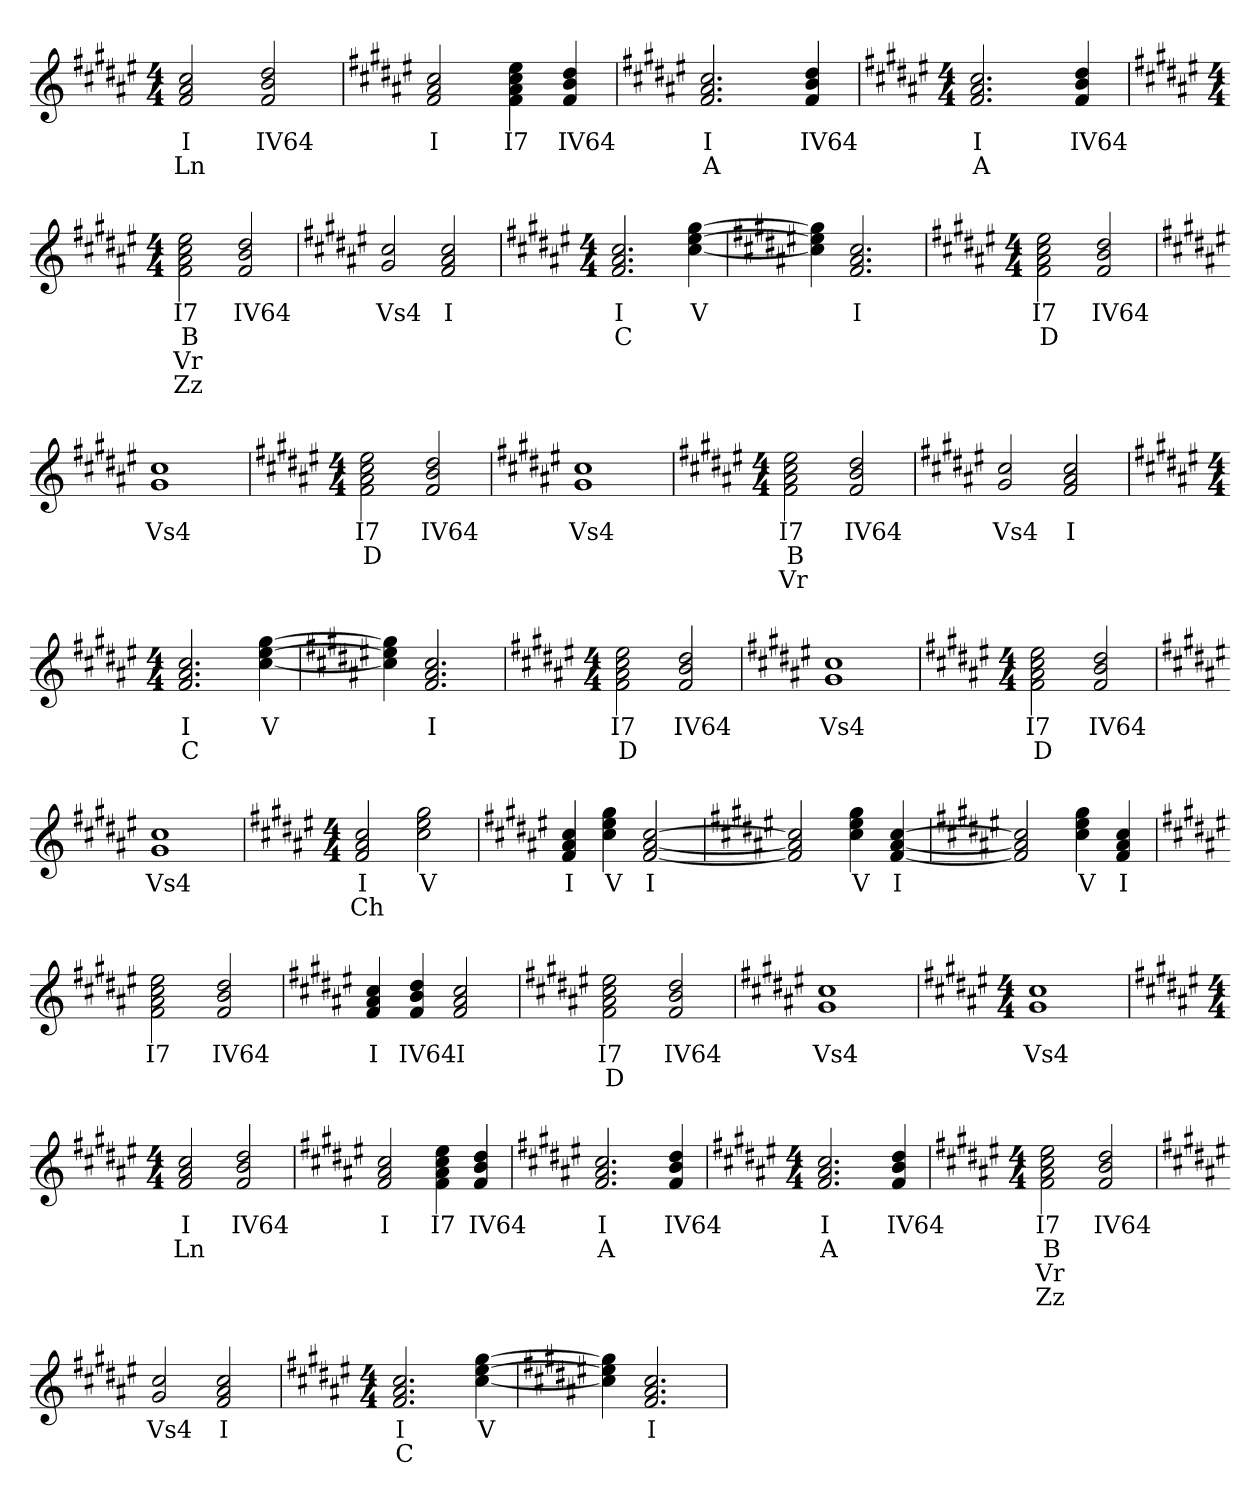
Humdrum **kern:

**kern	**text	**text	**text	**text
*part1	*part1	*part1	*part1	*part1
*staff1	*staff1	*staff1	*staff1	*staff1
*k[f#c#g#d#a#e#]	*	*	*	*
*F#:	*	*	*	*
*M4/4	*	*	*	*
=	=	=	=	=
2f# 2a# 2cc#	I	Ln	.	.
2f# 2b 2dd#	IV64	.	.	.
=	=	=	=	=
*k[f#c#g#d#a#e#]	*	*	*	*
*F#:	*	*	*	*
2f# 2a# 2cc#	I	.	.	.
4f# 4a# 4cc# 4ee#	I7	.	.	.
4f# 4b 4dd#	IV64	.	.	.
=	=	=	=	=
*k[f#c#g#d#a#e#]	*	*	*	*
*F#:	*	*	*	*
2.f# 2.a# 2.cc#	I	A	.	.
4f# 4b 4dd#	IV64	.	.	.
=	=	=	=	=
*k[f#c#g#d#a#e#]	*	*	*	*
*F#:	*	*	*	*
*M4/4	*	*	*	*
2.f# 2.a# 2.cc#	I	A	.	.
4f# 4b 4dd#	IV64	.	.	.
=	=	=	=	=
*k[f#c#g#d#a#e#]	*	*	*	*
*F#:	*	*	*	*
*M4/4	*	*	*	*
2f# 2a# 2cc# 2ee#	I7	B	Vr	Zz
2f# 2b 2dd#	IV64	.	.	.
=	=	=	=	=
*k[f#c#g#d#a#e#]	*	*	*	*
*F#:	*	*	*	*
2g# 2cc#	Vs4	.	.	.
2f# 2a# 2cc#	I	.	.	.
=	=	=	=	=
*k[f#c#g#d#a#e#]	*	*	*	*
*F#:	*	*	*	*
*M4/4	*	*	*	*
2.f# 2.a# 2.cc#	I	C	.	.
[4cc# [4ee# [4gg#	V	.	.	.
=	=	=	=	=
*k[f#c#g#d#a#e#]	*	*	*	*
*F#:	*	*	*	*
4cc#] 4ee#] 4gg#]	.	.	.	.
2.f# 2.a# 2.cc#	I	.	.	.
=	=	=	=	=
*k[f#c#g#d#a#e#]	*	*	*	*
*F#:	*	*	*	*
*M4/4	*	*	*	*
2f# 2a# 2cc# 2ee#	I7	D	.	.
2f# 2b 2dd#	IV64	.	.	.
=	=	=	=	=
*k[f#c#g#d#a#e#]	*	*	*	*
*F#:	*	*	*	*
1g# 1cc#	Vs4	.	.	.
=	=	=	=	=
*k[f#c#g#d#a#e#]	*	*	*	*
*F#:	*	*	*	*
*M4/4	*	*	*	*
2f# 2a# 2cc# 2ee#	I7	D	.	.
2f# 2b 2dd#	IV64	.	.	.
=	=	=	=	=
*k[f#c#g#d#a#e#]	*	*	*	*
*F#:	*	*	*	*
1g# 1cc#	Vs4	.	.	.
=	=	=	=	=
*k[f#c#g#d#a#e#]	*	*	*	*
*F#:	*	*	*	*
*M4/4	*	*	*	*
2f# 2a# 2cc# 2ee#	I7	B	Vr	.
2f# 2b 2dd#	IV64	.	.	.
=	=	=	=	=
*k[f#c#g#d#a#e#]	*	*	*	*
*F#:	*	*	*	*
2g# 2cc#	Vs4	.	.	.
2f# 2a# 2cc#	I	.	.	.
=	=	=	=	=
*k[f#c#g#d#a#e#]	*	*	*	*
*F#:	*	*	*	*
*M4/4	*	*	*	*
2.f# 2.a# 2.cc#	I	C	.	.
[4cc# [4ee# [4gg#	V	.	.	.
=	=	=	=	=
*k[f#c#g#d#a#e#]	*	*	*	*
*F#:	*	*	*	*
4cc#] 4ee#] 4gg#]	.	.	.	.
2.f# 2.a# 2.cc#	I	.	.	.
=	=	=	=	=
*k[f#c#g#d#a#e#]	*	*	*	*
*F#:	*	*	*	*
*M4/4	*	*	*	*
2f# 2a# 2cc# 2ee#	I7	D	.	.
2f# 2b 2dd#	IV64	.	.	.
=	=	=	=	=
*k[f#c#g#d#a#e#]	*	*	*	*
*F#:	*	*	*	*
1g# 1cc#	Vs4	.	.	.
=	=	=	=	=
*k[f#c#g#d#a#e#]	*	*	*	*
*F#:	*	*	*	*
*M4/4	*	*	*	*
2f# 2a# 2cc# 2ee#	I7	D	.	.
2f# 2b 2dd#	IV64	.	.	.
=	=	=	=	=
*k[f#c#g#d#a#e#]	*	*	*	*
*F#:	*	*	*	*
1g# 1cc#	Vs4	.	.	.
=	=	=	=	=
*k[f#c#g#d#a#e#]	*	*	*	*
*F#:	*	*	*	*
*M4/4	*	*	*	*
2f# 2a# 2cc#	I	Ch	.	.
2cc# 2ee# 2gg#	V	.	.	.
=	=	=	=	=
*k[f#c#g#d#a#e#]	*	*	*	*
*F#:	*	*	*	*
4f# 4a# 4cc#	I	.	.	.
4cc# 4ee# 4gg#	V	.	.	.
[2f# [2a# [2cc#	I	.	.	.
=	=	=	=	=
*k[f#c#g#d#a#e#]	*	*	*	*
*F#:	*	*	*	*
2f#] 2a#] 2cc#]	.	.	.	.
4cc# 4ee# 4gg#	V	.	.	.
[4f# [4a# [4cc#	I	.	.	.
=	=	=	=	=
*k[f#c#g#d#a#e#]	*	*	*	*
*F#:	*	*	*	*
2f#] 2a#] 2cc#]	.	.	.	.
4cc# 4ee# 4gg#	V	.	.	.
4f# 4a# 4cc#	I	.	.	.
=	=	=	=	=
*k[f#c#g#d#a#e#]	*	*	*	*
*F#:	*	*	*	*
2f# 2a# 2cc# 2ee#	I7	.	.	.
2f# 2b 2dd#	IV64	.	.	.
=	=	=	=	=
*k[f#c#g#d#a#e#]	*	*	*	*
*F#:	*	*	*	*
4f# 4a# 4cc#	I	.	.	.
4f# 4b 4dd#	IV64	.	.	.
2f# 2a# 2cc#	I	.	.	.
=	=	=	=	=
*k[f#c#g#d#a#e#]	*	*	*	*
*F#:	*	*	*	*
2f# 2a# 2cc# 2ee#	I7	D	.	.
2f# 2b 2dd#	IV64	.	.	.
=	=	=	=	=
*k[f#c#g#d#a#e#]	*	*	*	*
*F#:	*	*	*	*
1g# 1cc#	Vs4	.	.	.
=	=	=	=	=
*k[f#c#g#d#a#e#]	*	*	*	*
*F#:	*	*	*	*
*M4/4	*	*	*	*
1g# 1cc#	Vs4	.	.	.
=	=	=	=	=
*k[f#c#g#d#a#e#]	*	*	*	*
*F#:	*	*	*	*
*M4/4	*	*	*	*
2f# 2a# 2cc#	I	Ln	.	.
2f# 2b 2dd#	IV64	.	.	.
=	=	=	=	=
*k[f#c#g#d#a#e#]	*	*	*	*
*F#:	*	*	*	*
2f# 2a# 2cc#	I	.	.	.
4f# 4a# 4cc# 4ee#	I7	.	.	.
4f# 4b 4dd#	IV64	.	.	.
=	=	=	=	=
*k[f#c#g#d#a#e#]	*	*	*	*
*F#:	*	*	*	*
2.f# 2.a# 2.cc#	I	A	.	.
4f# 4b 4dd#	IV64	.	.	.
=	=	=	=	=
*k[f#c#g#d#a#e#]	*	*	*	*
*F#:	*	*	*	*
*M4/4	*	*	*	*
2.f# 2.a# 2.cc#	I	A	.	.
4f# 4b 4dd#	IV64	.	.	.
=	=	=	=	=
*k[f#c#g#d#a#e#]	*	*	*	*
*F#:	*	*	*	*
*M4/4	*	*	*	*
2f# 2a# 2cc# 2ee#	I7	B	Vr	Zz
2f# 2b 2dd#	IV64	.	.	.
=	=	=	=	=
*k[f#c#g#d#a#e#]	*	*	*	*
*F#:	*	*	*	*
2g# 2cc#	Vs4	.	.	.
2f# 2a# 2cc#	I	.	.	.
=	=	=	=	=
*k[f#c#g#d#a#e#]	*	*	*	*
*F#:	*	*	*	*
*M4/4	*	*	*	*
2.f# 2.a# 2.cc#	I	C	.	.
[4cc# [4ee# [4gg#	V	.	.	.
=	=	=	=	=
*k[f#c#g#d#a#e#]	*	*	*	*
*F#:	*	*	*	*
4cc#] 4ee#] 4gg#]	.	.	.	.
2.f# 2.a# 2.cc#	I	.	.	.
=	=	=	=	=
*-	*-	*-	*-	*-
